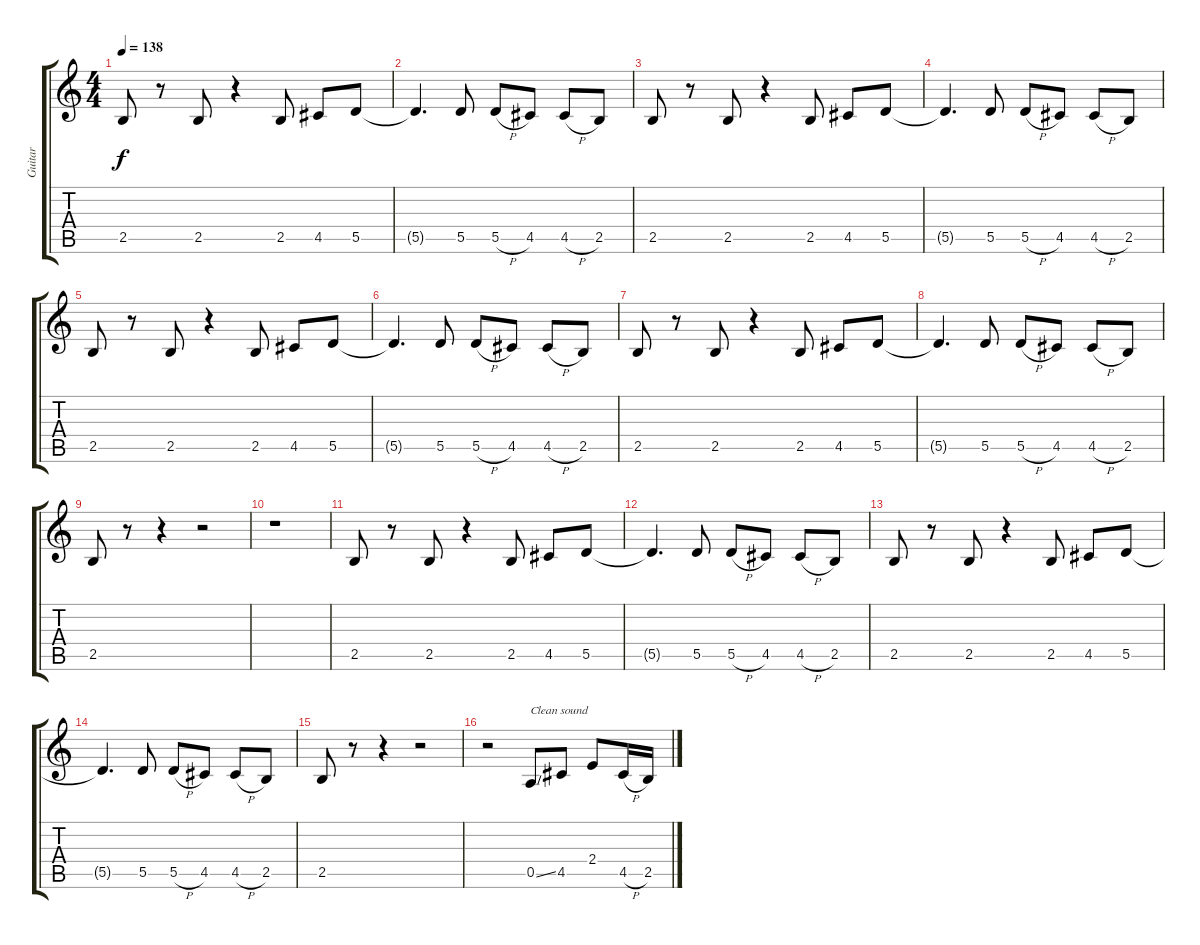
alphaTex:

\track ("Guitar" "Guitar") {instrument electricguitarclean}
\staff {score tabs}
\tuning (E4 B3 G3 D3 A2 E2) {hide}
\ts (4 4)
\tempo 138
\clef g2
\ks c
2.5.8{dy f} r.8 2.5.8 r.4 2.5.8 4.5.8 5.5.8 |
5.5{t}.4{d} 5.5.8 5.5{h}.8 4.5.8 4.5{h}.8 2.5.8 |
2.5.8 r.8 2.5.8 r.4 2.5.8 4.5.8 5.5.8 |
5.5{t}.4{d} 5.5.8 5.5{h}.8 4.5.8 4.5{h}.8 2.5.8 |
2.5.8 r.8 2.5.8 r.4 2.5.8 4.5.8 5.5.8 |
5.5{t}.4{d} 5.5.8 5.5{h}.8 4.5.8 4.5{h}.8 2.5.8 |
2.5.8 r.8 2.5.8 r.4 2.5.8 4.5.8 5.5.8 |
5.5{t}.4{d} 5.5.8 5.5{h}.8 4.5.8 4.5{h}.8 2.5.8 |
2.5.8 r.8 r.4 r.2 |
r.1 |
2.5.8 r.8 2.5.8 r.4 2.5.8 4.5.8 5.5.8 |
5.5{t}.4{d} 5.5.8 5.5{h}.8 4.5.8 4.5{h}.8 2.5.8 |
2.5.8 r.8 2.5.8 r.4 2.5.8 4.5.8 5.5.8 |
5.5{t}.4{d} 5.5.8 5.5{h}.8 4.5.8 4.5{h}.8 2.5.8 |
2.5.8 r.8 r.4 r.2 |
r.2 0.5{ss}.8{txt "Clean sound"} 4.5.8 2.4.8 4.5{h}.16 2.5.16
